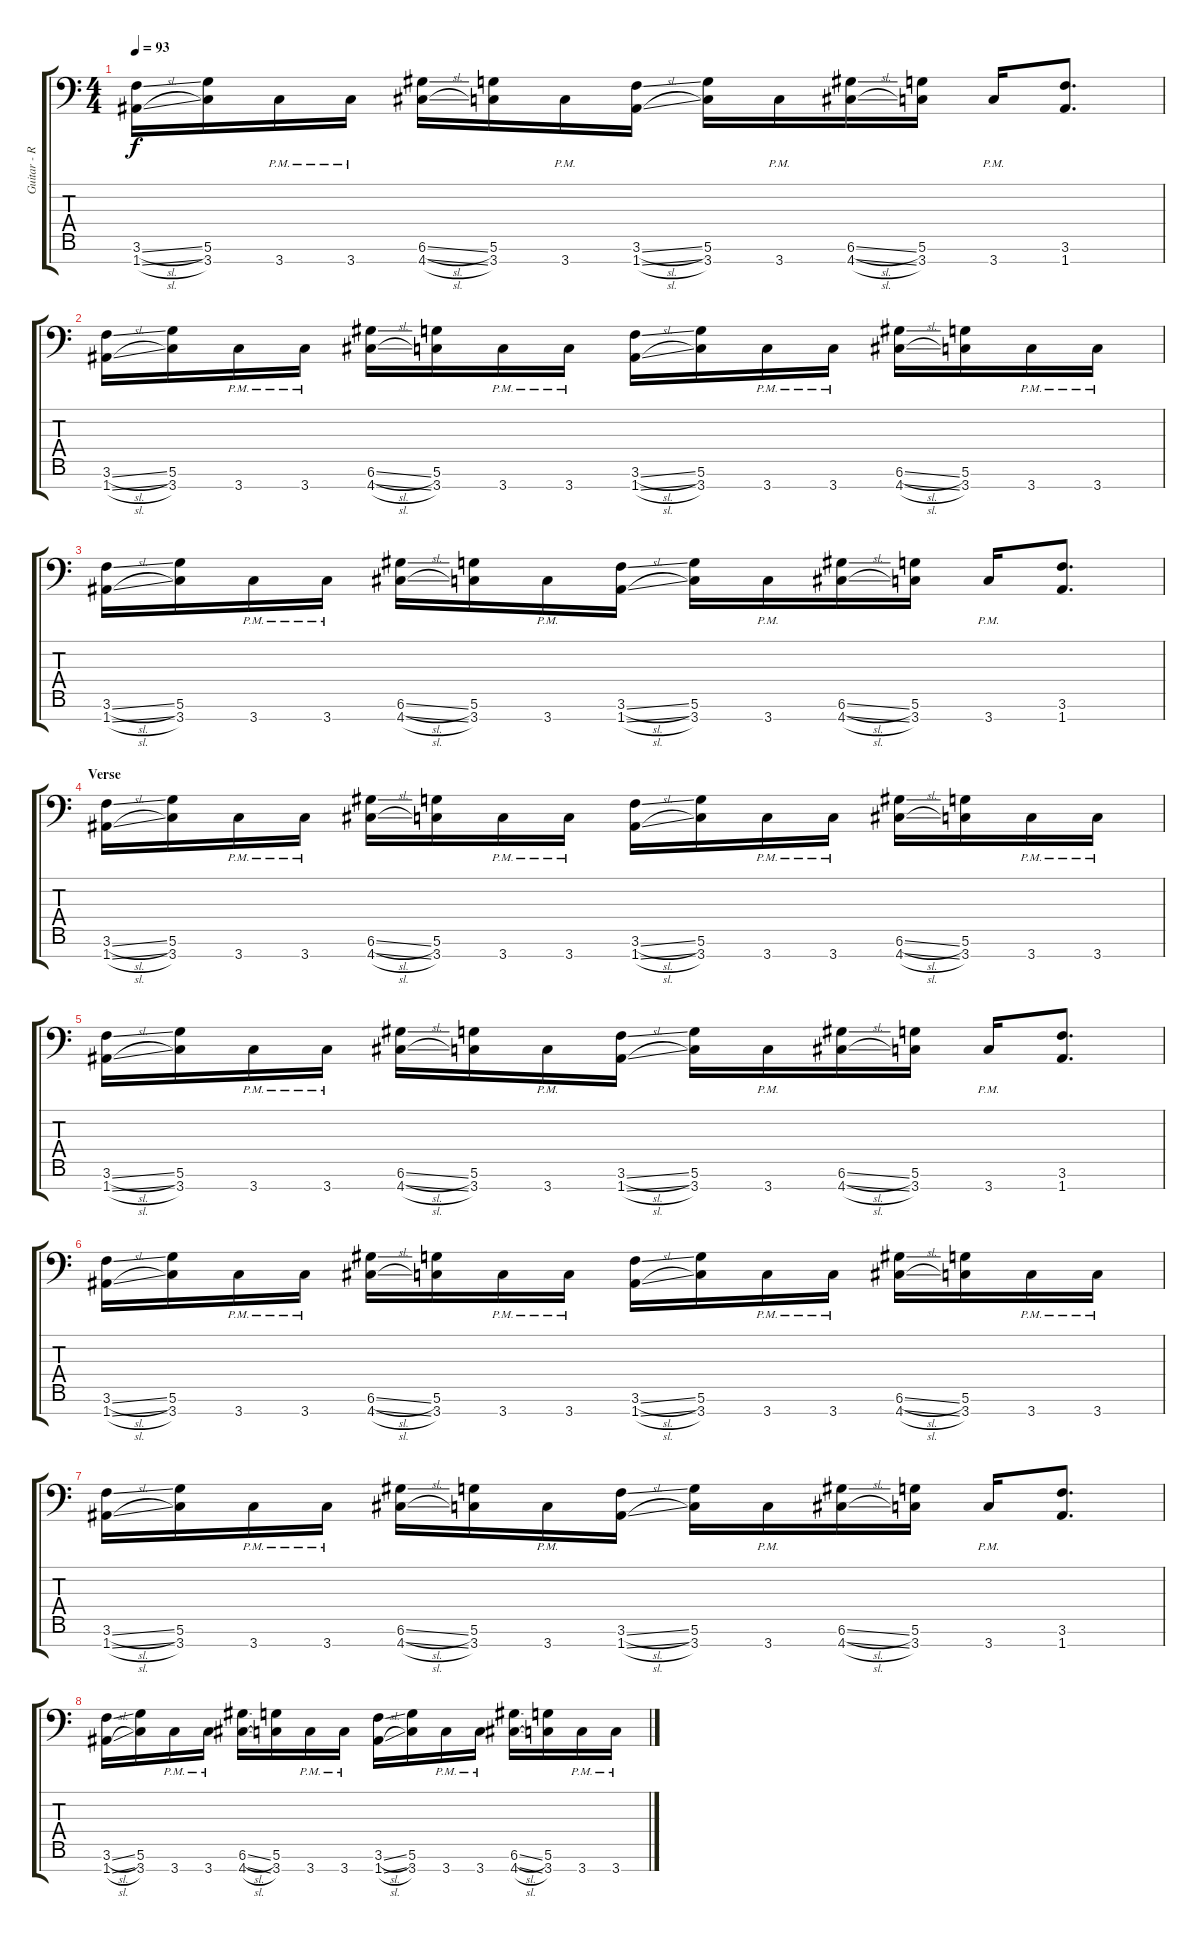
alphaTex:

\track ("Guitar - Rhytm" "Guitar - R") {instrument distortionguitar}
\staff {score tabs}
\tuning (D4 A3 F3 C3 G2 D2 A1) {hide}
\ts (4 4)
\tempo 93
\clef f4
\ks c
(3.6{sl} 1.7{sl}).16{dy f} (5.6 3.7).16 3.7{pm}.16 3.7{pm}.16 (6.6{sl} 4.7{sl}).16 (5.6 3.7).16 3.7{pm}.16 (3.6{sl} 1.7{sl}).16 (5.6 3.7).16 3.7{pm}.16 (6.6{sl} 4.7{sl}).16 (5.6 3.7).16 3.7{pm}.16 (3.6 1.7).8{d} |
(3.6{sl} 1.7{sl}).16 (5.6 3.7).16 3.7{pm}.16 3.7{pm}.16 (6.6{sl} 4.7{sl}).16 (5.6 3.7).16 3.7{pm}.16 3.7{pm}.16 (3.6{sl} 1.7{sl}).16 (5.6 3.7).16 3.7{pm}.16 3.7{pm}.16 (6.6{sl} 4.7{sl}).16 (5.6 3.7).16 3.7{pm}.16 3.7{pm}.16 |
(3.6{sl} 1.7{sl}).16 (5.6 3.7).16 3.7{pm}.16 3.7{pm}.16 (6.6{sl} 4.7{sl}).16 (5.6 3.7).16 3.7{pm}.16 (3.6{sl} 1.7{sl}).16 (5.6 3.7).16 3.7{pm}.16 (6.6{sl} 4.7{sl}).16 (5.6 3.7).16 3.7{pm}.16 (3.6 1.7).8{d} |
\section ("" "Verse")
(3.6{sl} 1.7{sl}).16 (5.6 3.7).16 3.7{pm}.16 3.7{pm}.16 (6.6{sl} 4.7{sl}).16 (5.6 3.7).16 3.7{pm}.16 3.7{pm}.16 (3.6{sl} 1.7{sl}).16 (5.6 3.7).16 3.7{pm}.16 3.7{pm}.16 (6.6{sl} 4.7{sl}).16 (5.6 3.7).16 3.7{pm}.16 3.7{pm}.16 |
(3.6{sl} 1.7{sl}).16 (5.6 3.7).16 3.7{pm}.16 3.7{pm}.16 (6.6{sl} 4.7{sl}).16 (5.6 3.7).16 3.7{pm}.16 (3.6{sl} 1.7{sl}).16 (5.6 3.7).16 3.7{pm}.16 (6.6{sl} 4.7{sl}).16 (5.6 3.7).16 3.7{pm}.16 (3.6 1.7).8{d} |
(3.6{sl} 1.7{sl}).16 (5.6 3.7).16 3.7{pm}.16 3.7{pm}.16 (6.6{sl} 4.7{sl}).16 (5.6 3.7).16 3.7{pm}.16 3.7{pm}.16 (3.6{sl} 1.7{sl}).16 (5.6 3.7).16 3.7{pm}.16 3.7{pm}.16 (6.6{sl} 4.7{sl}).16 (5.6 3.7).16 3.7{pm}.16 3.7{pm}.16 |
(3.6{sl} 1.7{sl}).16 (5.6 3.7).16 3.7{pm}.16 3.7{pm}.16 (6.6{sl} 4.7{sl}).16 (5.6 3.7).16 3.7{pm}.16 (3.6{sl} 1.7{sl}).16 (5.6 3.7).16 3.7{pm}.16 (6.6{sl} 4.7{sl}).16 (5.6 3.7).16 3.7{pm}.16 (3.6 1.7).8{d} |
(3.6{sl} 1.7{sl}).16 (5.6 3.7).16 3.7{pm}.16 3.7{pm}.16 (6.6{sl} 4.7{sl}).16 (5.6 3.7).16 3.7{pm}.16 3.7{pm}.16 (3.6{sl} 1.7{sl}).16 (5.6 3.7).16 3.7{pm}.16 3.7{pm}.16 (6.6{sl} 4.7{sl}).16 (5.6 3.7).16 3.7{pm}.16 3.7{pm}.16
